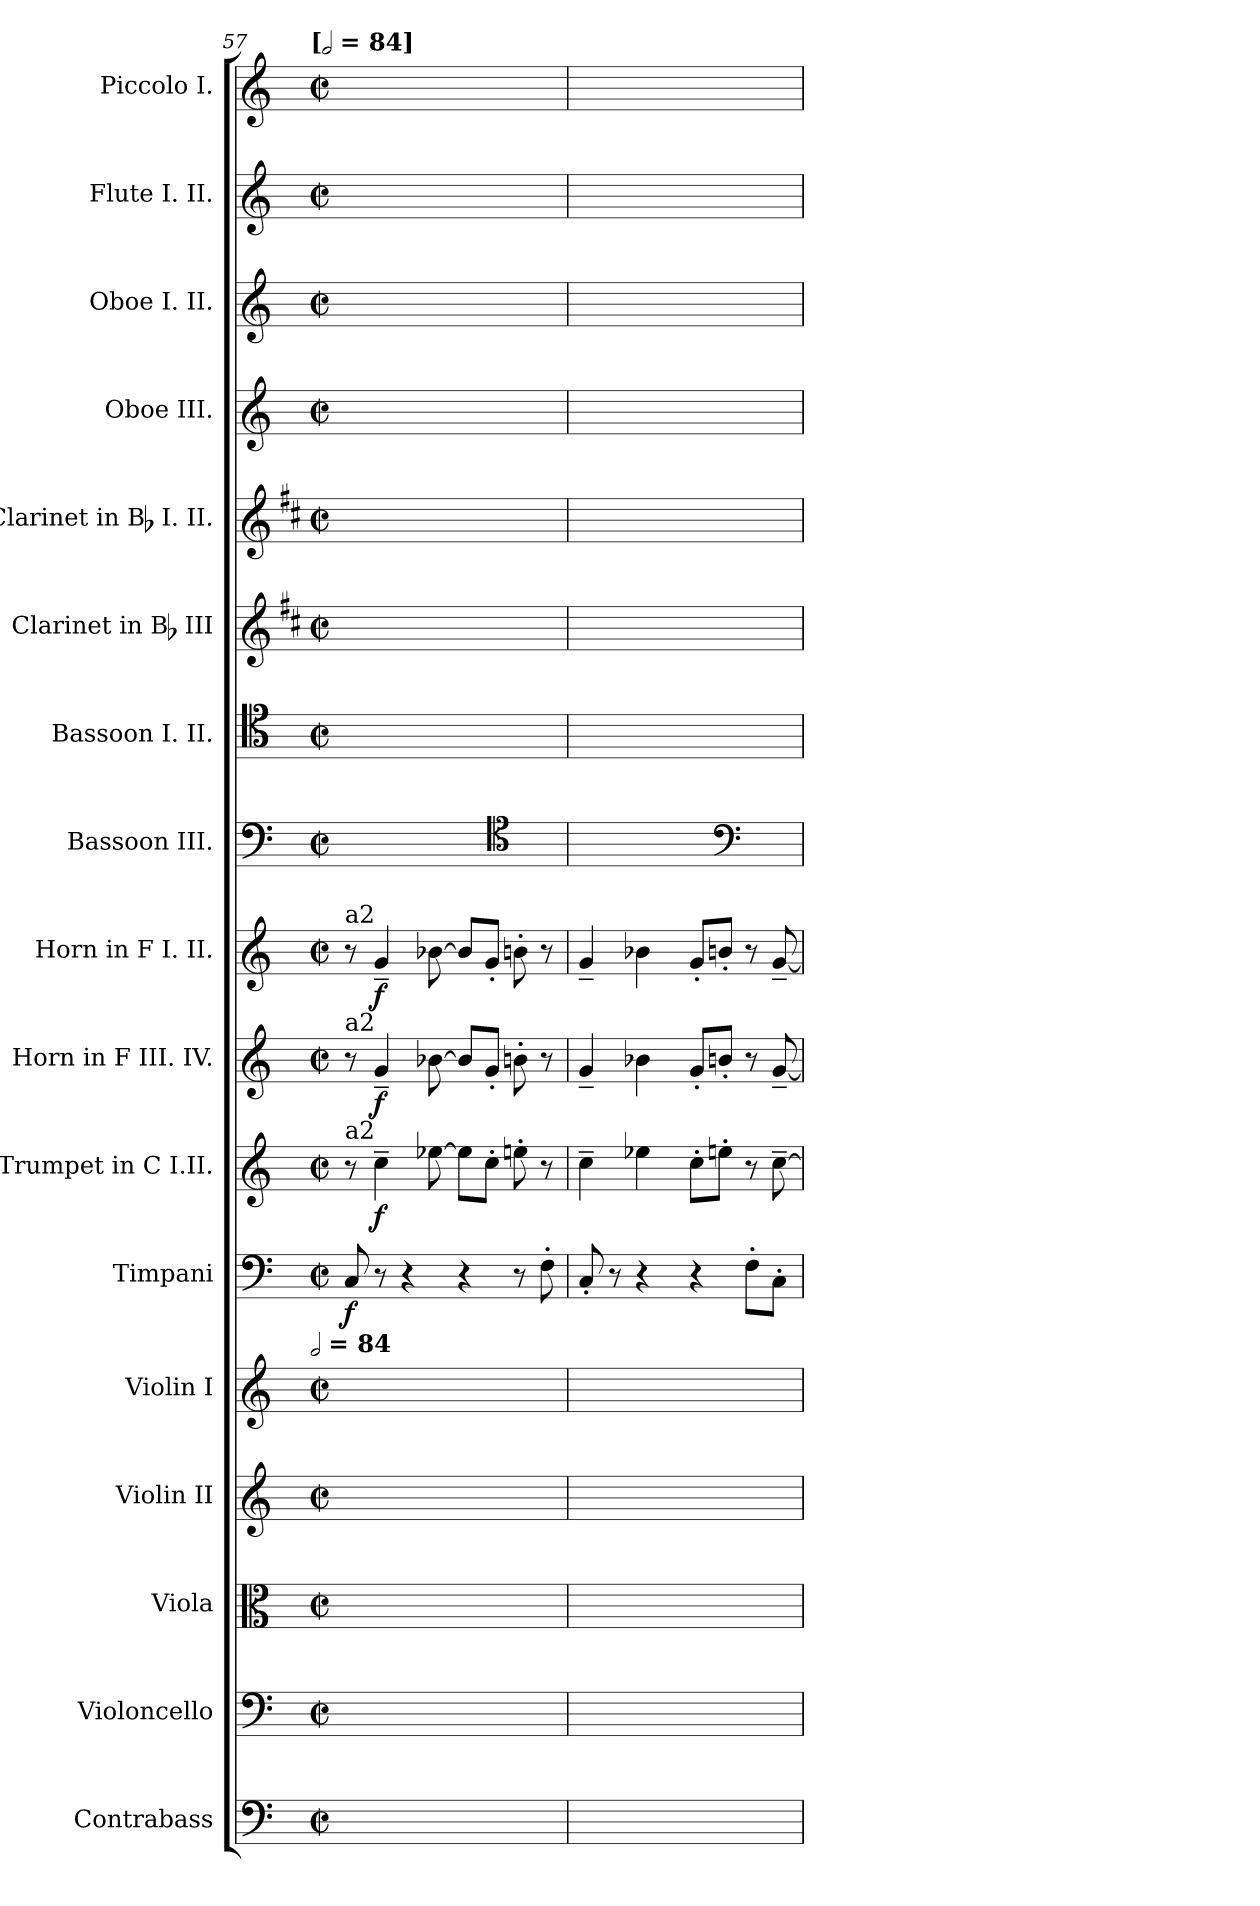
**kern	**kern	**kern	**kern	**kern	**kern	**dynam	**kern	**dynam	**kern	**dynam	**kern	**dynam	**kern	**kern	**kern	**kern	**kern	**kern	**kern	**kern
*part17	*part16	*part15	*part14	*part13	*part12	*part12	*part11	*part11	*part10	*part10	*part9	*part9	*part8	*part7	*part6	*part5	*part4	*part3	*part2	*part1
*staff17	*staff16	*staff15	*staff14	*staff13	*staff12	*staff12	*staff11	*staff11	*staff10	*staff10	*staff9	*staff9	*staff8	*staff7	*staff6	*staff5	*staff4	*staff3	*staff2	*staff1
*I"Contrabass	*I"Violoncello	*I"Viola	*I"Violin II	*I"Violin I	*I"Timpani	*	*I"Trumpet in C I.II.	*	*I"Horn in F III. IV.	*	*I"Horn in F I. II.	*	*I"Bassoon III.	*I"Bassoon I. II.	*I"Clarinet in Bb III	*I"Clarinet in Bb I. II.	*I"Oboe III.	*I"Oboe I. II.	*I"Flute I. II.	*I"Piccolo I.
*I'Cb.	*I'Vc.	*I'Vla.	*I'Vln. II	*I'Vln. I	*I'Timp.	*	*	*	*I'Hn.	*	*I'Hn.	*	*I'Bsn.	*I'Bsn.	*I'Cl.	*I'Cl.	*I'Ob.	*I'Ob.	*I'Fl.	*I'Picc.
*clefF4	*clefF4	*clefC3	*clefG2	*clefG2	*clefF4	*	*clefG2	*	*clefG2	*	*clefG2	*	*clefF4	*clefC4	*clefG2	*clefG2	*clefG2	*clefG2	*clefG2	*clefG2
*ITrd7c12	*	*	*	*	*	*	*	*	*ITrd4c7	*	*ITrd4c7	*	*	*	*ITrd1c2	*ITrd1c2	*	*	*	*ITrd-7c-12
*k[]	*k[]	*k[]	*k[]	*k[]	*k[]	*	*k[]	*	*k[b-]	*	*k[b-]	*	*k[]	*k[]	*k[]	*k[]	*k[]	*k[]	*k[]	*k[]
*C:	*C:	*C:	*C:	*C:	*C:	*	*C:	*	*F:	*	*F:	*	*C:	*C:	*C:	*C:	*C:	*C:	*C:	*C:
!!LO:TX:omd:t=[[half] = 84]
*M2/2	*M2/2	*M2/2	*M2/2	*M2/2	*M2/2	*	*M2/2	*	*M2/2	*	*M2/2	*	*M2/2	*M2/2	*M2/2	*M2/2	*M2/2	*M2/2	*M2/2	*M2/2
*met(c|)	*met(c|)	*met(c|)	*met(c|)	*met(c|)	*met(c|)	*	*met(c|)	*	*met(c|)	*	*met(c|)	*	*met(c|)	*met(c|)	*met(c|)	*met(c|)	*met(c|)	*met(c|)	*met(c|)	*met(c|)
*MM168	*MM168	*MM168	*MM168	*MM168	*MM168	*	*MM168	*	*MM168	*	*MM168	*	*MM168	*MM168	*MM168	*MM168	*MM168	*MM168	*MM168	*MM168
=57	=57	=57	=57	=57	=57	=57	=57	=57	=57	=57	=57	=57	=57	=57	=57	=57	=57	=57	=57	=57
!	!	!	!	!LO:TX:t=[half] = 84	!	!	!	!	!	!	!	!	!	!	!	!	!	!	!	!
!	!	!	!	!	!	!	!	!	!	!	!LO:TX:a:t=a2	!	!	!	!	!	!	!	!	!
!	!	!	!	!	!	!	!	!	!LO:TX:a:t=a2	!	!	!	!	!	!	!	!	!	!	!
!	!	!	!	!	!	!	!LO:TX:a:t=a2	!	!	!	!	!	!	!	!	!	!	!	!	!
8ryy	8ryy	8ryy	8ryy	8ryy	8C	f	8r	.	8r	.	8r	.	2.ryy	4ryy	2.ryy	4ryy	2.ryy	4ryy	4ryy	4ryy
8ryy	8ryy	8ryy	8ryy	8ryy	8r	.	4cc~	f	4c~	f	4c~	f	.	.	.	.	.	.	.	.
4ryy	8ryy	8ryy	8ryy	8ryy	4r	.	.	.	.	.	.	.	.	8ryy	.	8ryy	.	8ryy	8ryy	8ryy
.	8ryy	8ryy	8ryy	8ryy	.	.	[8ee-X	.	[8e-X	.	[8e-X	.	.	4ryy	.	4ryy	.	4ryy	4ryy	4ryy
2ryy	8ryy	8ryy	8ryy	8ryy	4r	.	8ee-L]	.	8e-L]	.	8e-L]	.	.	.	.	.	.	.	.	.
.	8ryy	8ryy	8ryy	8ryy	.	.	8cc'J	.	8c'J	.	8c'J	.	.	8ryy	.	8ryy	.	8ryy	8ryy	8ryy
*	*	*	*	*	*	*	*	*	*	*	*	*	*clefC4	*	*	*	*	*	*	*
.	8ryy	8ryy	8ryy	8ryy	8r	.	8een'	.	8en'	.	8en'	.	4ryy	4ryy	4ryy	4ryy	4ryy	4ryy	4ryy	4ryy
.	8ryy	8ryy	8ryy	8ryy	8F'	.	8r	.	8r	.	8r	.	.	.	.	.	.	.	.	.
=58	=58	=58	=58	=58	=58	=58	=58	=58	=58	=58	=58	=58	=58	=58	=58	=58	=58	=58	=58	=58
1ryy	8ryy	8ryy	8ryy	8ryy	8C'	.	4cc~	.	4c~	.	4c~	.	2.ryy	4ryy	2.ryy	4ryy	2.ryy	4ryy	4ryy	4ryy
.	8ryy	8ryy	8ryy	8ryy	8r	.	.	.	.	.	.	.	.	.	.	.	.	.	.	.
.	8ryy	8ryy	8ryy	8ryy	4r	.	4ee-X	.	4e-X	.	4e-X	.	.	8ryy	.	8ryy	.	8ryy	8ryy	8ryy
.	8ryy	8ryy	8ryy	8ryy	.	.	.	.	.	.	.	.	.	4ryy	.	4ryy	.	4ryy	4ryy	4ryy
.	8ryy	8ryy	8ryy	8ryy	4r	.	8cc'L	.	8c'L	.	8c'L	.	.	.	.	.	.	.	.	.
.	8ryy	8ryy	8ryy	8ryy	.	.	8een'J	.	8en'J	.	8en'J	.	.	8ryy	.	8ryy	.	8ryy	8ryy	8ryy
*	*	*	*	*	*	*	*	*	*	*	*	*	*clefF4	*	*	*	*	*	*	*
.	8ryy	8ryy	8ryy	8ryy	8F'L	.	8r	.	8r	.	8r	.	4ryy	4ryy	4ryy	4ryy	4ryy	4ryy	4ryy	4ryy
.	8ryy	8ryy	8ryy	8ryy	8C'J	.	[8cc~	.	[8c~	.	[8c~	.	.	.	.	.	.	.	.	.
=	=	=	=	=	=	=	=	=	=	=	=	=	=	=	=	=	=	=	=	=
*-	*-	*-	*-	*-	*-	*-	*-	*-	*-	*-	*-	*-	*-	*-	*-	*-	*-	*-	*-	*-
